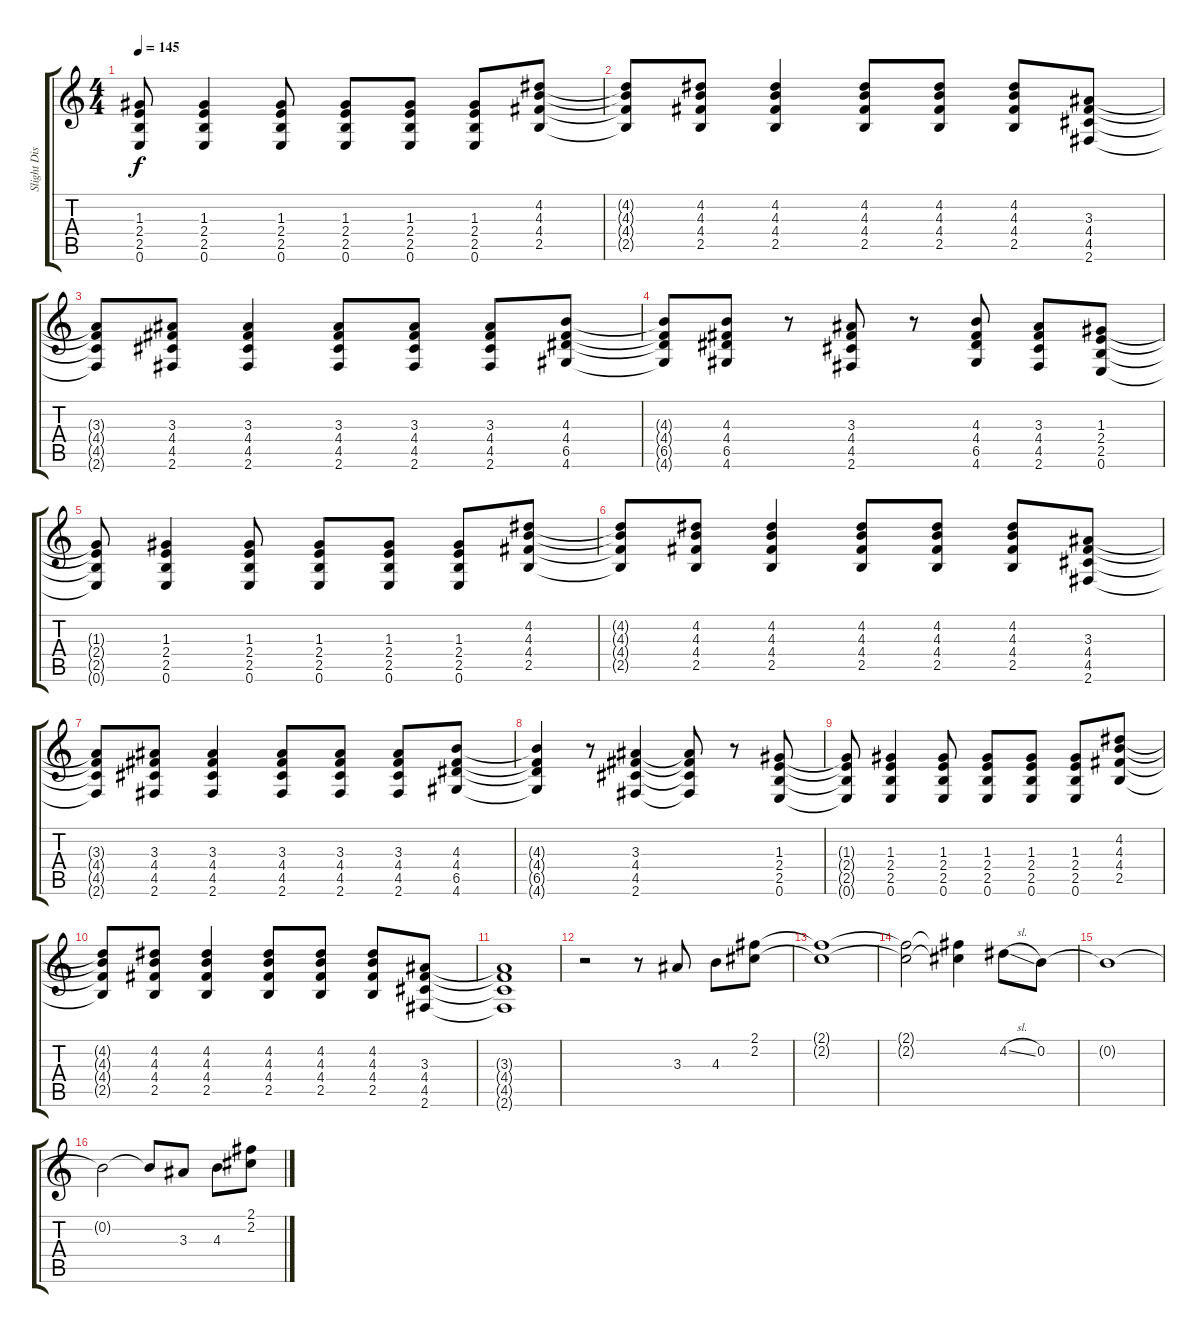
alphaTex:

\track ("Slight Distortion Guitar 1" "Slight Dis") {instrument electricguitarjazz}
\staff {score tabs}
\tuning (E4 B3 G3 D3 A2 E2) {hide}
\ts (4 4)
\tempo 145
\clef g2
\ks c
(1.3{t} 2.4{t} 2.5{t} 0.6{t}).8{dy f} (1.3 2.4 2.5 0.6).4 (1.3 2.4 2.5 0.6).8 (1.3 2.4 2.5 0.6).8 (1.3 2.4 2.5 0.6).8 (1.3 2.4 2.5 0.6).8 (4.2 4.3 4.4 2.5).8 |
(4.2{t} 4.3{t} 4.4{t} 2.5{t}).8 (4.2 4.3 4.4 2.5).8 (4.2 4.3 4.4 2.5).4 (4.2 4.3 4.4 2.5).8 (4.2 4.3 4.4 2.5).8 (4.2 4.3 4.4 2.5).8 (3.3 4.4 4.5 2.6).8 |
(3.3{t} 4.4{t} 4.5{t} 2.6{t}).8 (3.3 4.4 4.5 2.6).8 (3.3 4.4 4.5 2.6).4 (3.3 4.4 4.5 2.6).8 (3.3 4.4 4.5 2.6).8 (3.3 4.4 4.5 2.6).8 (4.3 4.4 6.5 4.6).8 |
(4.3{t} 4.4{t} 6.5{t} 4.6{t}).8 (4.3 4.4 6.5 4.6).8 r.8 (3.3 4.4 4.5 2.6).8 r.8 (4.3 4.4 6.5 4.6).8 (3.3 4.4 4.5 2.6).8 (1.3 2.4 2.5 0.6).8 |
(1.3{t} 2.4{t} 2.5{t} 0.6{t}).8 (1.3 2.4 2.5 0.6).4 (1.3 2.4 2.5 0.6).8 (1.3 2.4 2.5 0.6).8 (1.3 2.4 2.5 0.6).8 (1.3 2.4 2.5 0.6).8 (4.2 4.3 4.4 2.5).8 |
(4.2{t} 4.3{t} 4.4{t} 2.5{t}).8 (4.2 4.3 4.4 2.5).8 (4.2 4.3 4.4 2.5).4 (4.2 4.3 4.4 2.5).8 (4.2 4.3 4.4 2.5).8 (4.2 4.3 4.4 2.5).8 (3.3 4.4 4.5 2.6).8 |
(3.3{t} 4.4{t} 4.5{t} 2.6{t}).8 (3.3 4.4 4.5 2.6).8 (3.3 4.4 4.5 2.6).4 (3.3 4.4 4.5 2.6).8 (3.3 4.4 4.5 2.6).8 (3.3 4.4 4.5 2.6).8 (4.3 4.4 6.5 4.6).8 |
(4.3{t} 4.4{t} 6.5{t} 4.6{t}).4 r.8 (3.3 4.4 4.5 2.6).4 (3.3{t} 4.4{t} 4.5{t} 2.6{t}).8 r.8 (1.3 2.4 2.5 0.6).8 |
(1.3{t} 2.4{t} 2.5{t} 0.6{t}).8 (1.3 2.4 2.5 0.6).4 (1.3 2.4 2.5 0.6).8 (1.3 2.4 2.5 0.6).8 (1.3 2.4 2.5 0.6).8 (1.3 2.4 2.5 0.6).8 (4.2 4.3 4.4 2.5).8 |
(4.2{t} 4.3{t} 4.4{t} 2.5{t}).8 (4.2 4.3 4.4 2.5).8 (4.2 4.3 4.4 2.5).4 (4.2 4.3 4.4 2.5).8 (4.2 4.3 4.4 2.5).8 (4.2 4.3 4.4 2.5).8 (3.3 4.4 4.5 2.6).8 |
(3.3{t} 4.4{t} 4.5{t} 2.6{t}).1 |
r.2 r.8 3.3.8 4.3.8 (2.1 2.2).8 |
(2.1{t} 2.2{t}).1 |
(2.1{t} 2.2{t}).2 (2.1{t} 2.2{t}).4 4.2{sl}.8 0.2.8 |
0.2{t}.1 |
0.2{t}.2 0.2{t}.8 3.3.8 4.3.8 (2.1 2.2).8
